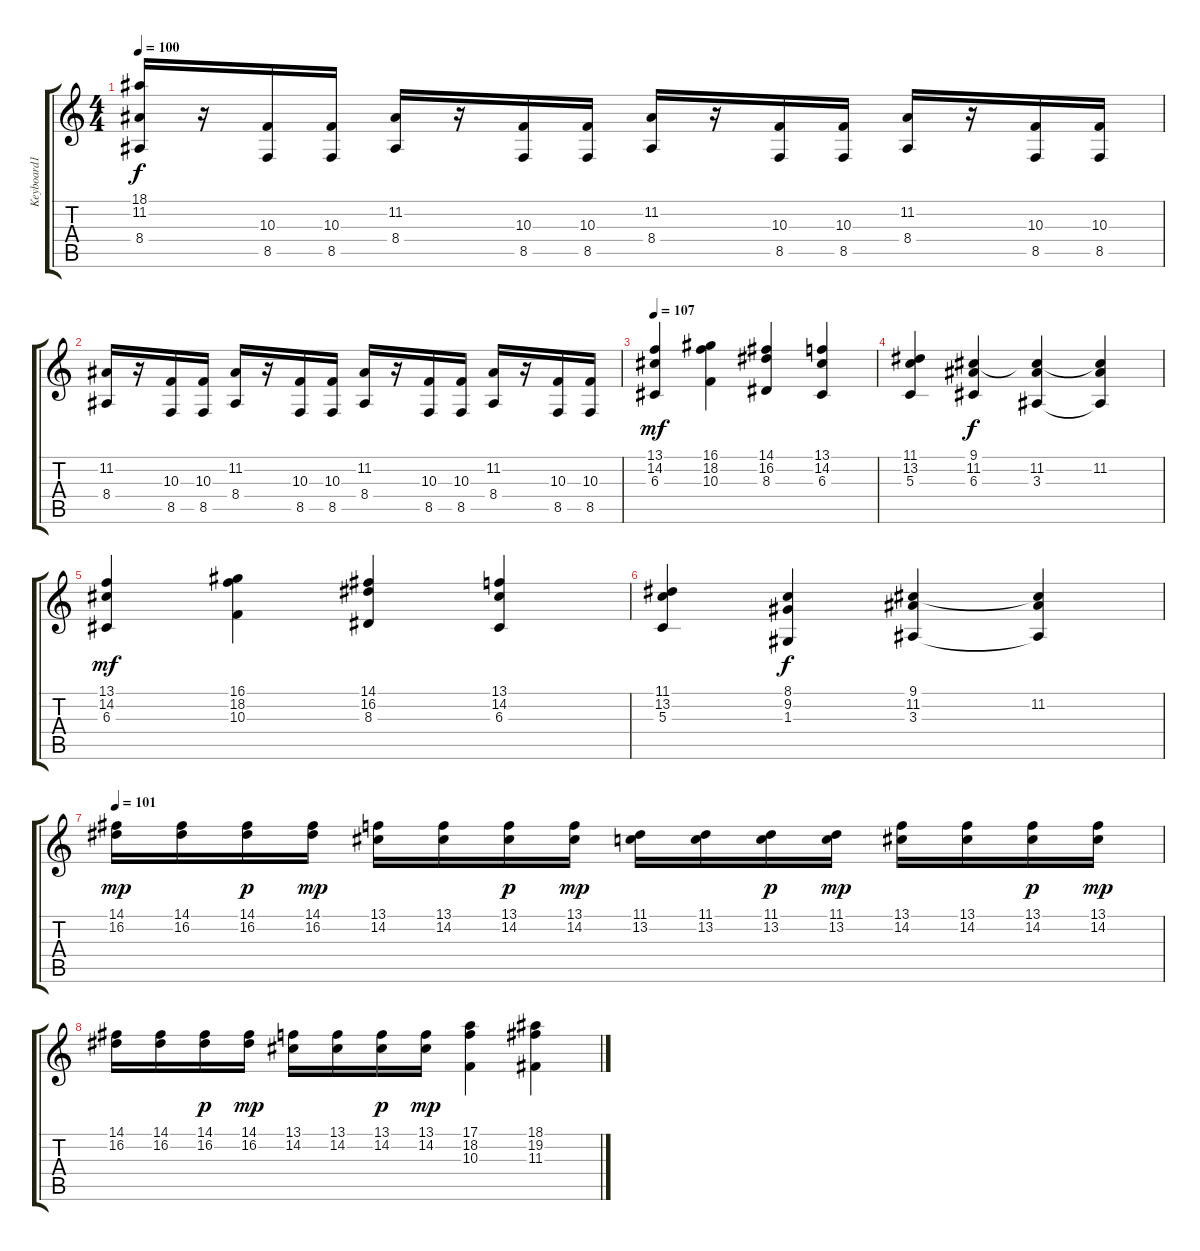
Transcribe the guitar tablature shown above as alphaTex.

\track ("Keyboard1" "Keyboard1") {instrument brasssection}
\staff {score tabs}
\tuning (E4 B3 G3 D3 A2 E2) {hide}
\ts (4 4)
\tempo 100
\clef g2
\ks c
(18.1 11.2 8.4).16{dy f} r.16 (10.3 8.5).16 (10.3 8.5).16 (11.2 8.4).16 r.16 (10.3 8.5).16 (10.3 8.5).16 (11.2 8.4).16 r.16 (10.3 8.5).16 (10.3 8.5).16 (11.2 8.4).16 r.16 (10.3 8.5).16 (10.3 8.5).16 |
(11.2 8.4).16 r.16 (10.3 8.5).16 (10.3 8.5).16 (11.2 8.4).16 r.16 (10.3 8.5).16 (10.3 8.5).16 (11.2 8.4).16 r.16 (10.3 8.5).16 (10.3 8.5).16 (11.2 8.4).16 r.16 (10.3 8.5).16 (10.3 8.5).16 |
\tempo 107
(13.1 14.2 6.3).4{dy mf} (16.1 18.2 10.3).4 (14.1 16.2 8.3).4 (13.1 14.2 6.3).4 |
(11.1 13.2 5.3).4 (9.1 11.2 6.3).4{dy f} (9.1{t} 11.2 3.3).4 (9.1{t} 11.2 3.3{t}).4 |
(13.1 14.2 6.3).4{dy mf} (16.1 18.2 10.3).4 (14.1 16.2 8.3).4 (13.1 14.2 6.3).4 |
(11.1 13.2 5.3).4 (8.1 9.2 1.3).4{dy f} (9.1 11.2 3.3).4 (9.1{t} 11.2 3.3{t}).4 |
\tempo 101
(14.1 16.2).16{dy mp} (14.1 16.2).16 (14.1 16.2).16{dy p} (14.1 16.2).16{dy mp} (13.1 14.2).16 (13.1 14.2).16 (13.1 14.2).16{dy p} (13.1 14.2).16{dy mp} (11.1 13.2).16 (11.1 13.2).16 (11.1 13.2).16{dy p} (11.1 13.2).16{dy mp} (13.1 14.2).16 (13.1 14.2).16 (13.1 14.2).16{dy p} (13.1 14.2).16{dy mp} |
(14.1 16.2).16 (14.1 16.2).16 (14.1 16.2).16{dy p} (14.1 16.2).16{dy mp} (13.1 14.2).16 (13.1 14.2).16 (13.1 14.2).16{dy p} (13.1 14.2).16{dy mp} (17.1 18.2 10.3).4 (18.1 19.2 11.3).4
